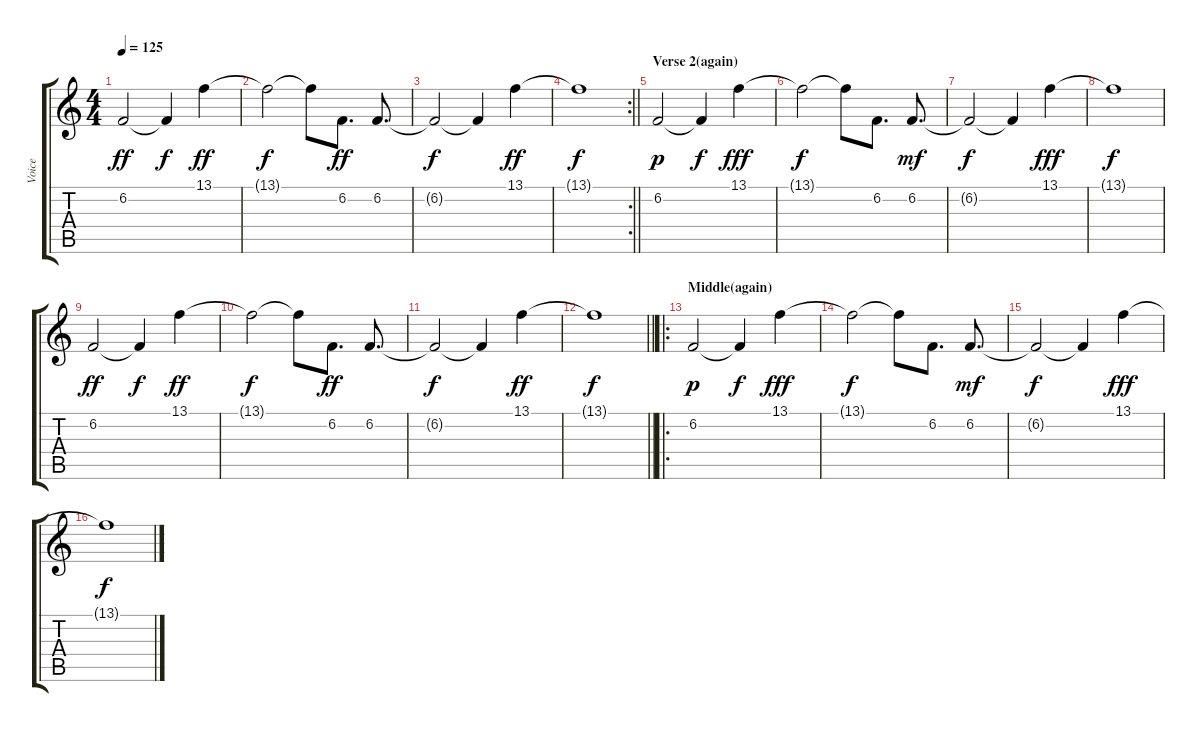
\track ("Voice" "Voice") {instrument voiceoohs}
\staff {score tabs}
\tuning (E4 B3 G3 D3 A2 E2) {hide}
\ts (4 4)
\tempo 125
\clef g2
\ks c
6.2.2{dy ff} 6.2{t}.4{dy f} 13.1.4{dy ff} |
13.1{t}.2{dy f} 13.1{t}.8 6.2.8{d dy ff} 6.2.8{d} |
6.2{t}.2{dy f} 6.2{t}.4 13.1.4{dy ff} |
\rc 2
\barLineRight lightlight
13.1{t}.1{dy f} |
\section ("" "Verse 2(again)")
6.2.2{dy p} 6.2{t}.4{dy f} 13.1.4{dy fff} |
13.1{t}.2{dy f} 13.1{t}.8 6.2.8{d} 6.2.8{d dy mf} |
6.2{t}.2{dy f} 6.2{t}.4 13.1.4{dy fff} |
13.1{t}.1{dy f} |
6.2.2{dy ff} 6.2{t}.4{dy f} 13.1.4{dy ff} |
13.1{t}.2{dy f} 13.1{t}.8 6.2.8{d dy ff} 6.2.8{d} |
6.2{t}.2{dy f} 6.2{t}.4 13.1.4{dy ff} |
\barLineRight lightlight
13.1{t}.1{dy f} |
\ro
\section ("" "Middle(again)")
6.2.2{dy p} 6.2{t}.4{dy f} 13.1.4{dy fff} |
13.1{t}.2{dy f} 13.1{t}.8 6.2.8{d} 6.2.8{d dy mf} |
6.2{t}.2{dy f} 6.2{t}.4 13.1.4{dy fff} |
13.1{t}.1{dy f}
